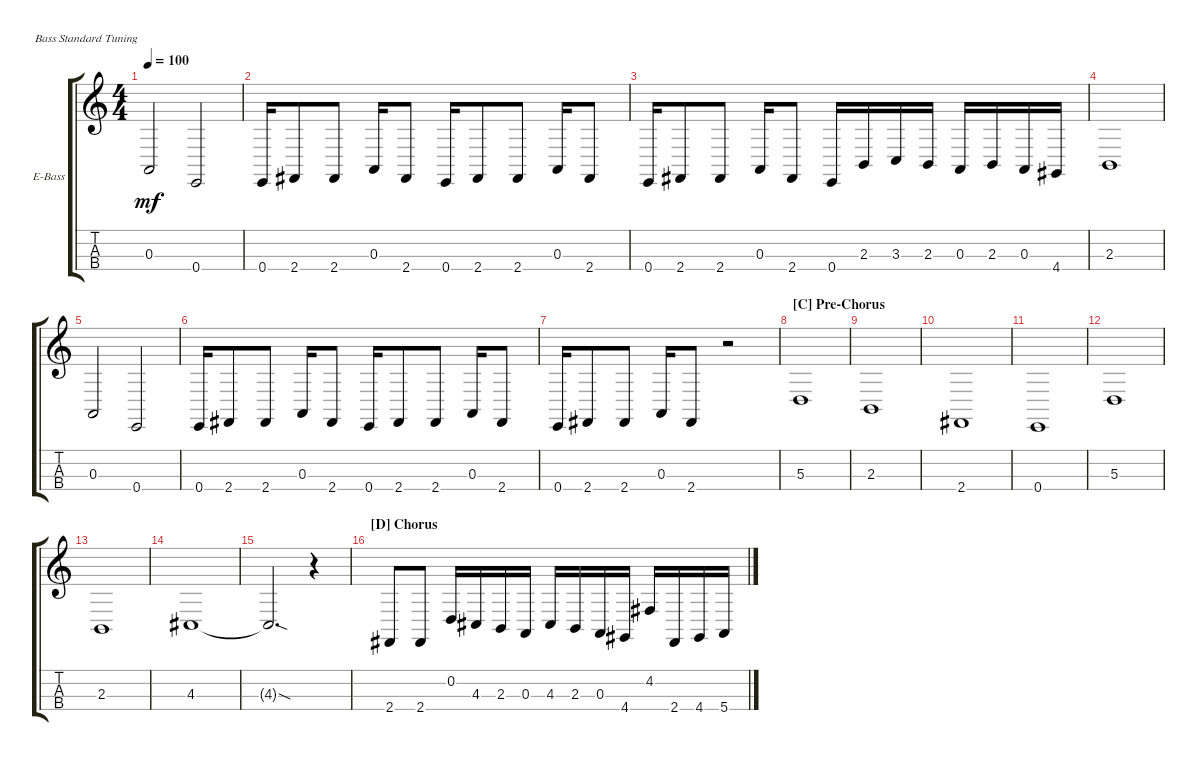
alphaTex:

\defaultSystemsLayout 4
\bracketExtendMode groupsimilarinstruments
\firstSystemTrackNameOrientation horizontal
\otherSystemsTrackNameOrientation horizontal
\track ("Electric Bass" "E-Bass") {instrument electricbassfinger}
\staff {score tabs}
\tuning (G2 D2 A1 E1)
\ts (4 4)
\tempo 100
\clef g2
\ks c
0.3.2{dy mf} 0.4.2 |
0.4.16 2.4.8 2.4.8 0.3.16 2.4.8 0.4.16 2.4.8 2.4.8 0.3.16 2.4.8 |
0.4.16 2.4.8 2.4.8 0.3.16 2.4.8 0.4.16 2.3.16 3.3.16 2.3.16 0.3.16 2.3.16 0.3.16 4.4.16 |
2.3.1 |
0.3.2 0.4.2 |
0.4.16 2.4.8 2.4.8 0.3.16 2.4.8 0.4.16 2.4.8 2.4.8 0.3.16 2.4.8 |
0.4.16 2.4.8 2.4.8 0.3.16 2.4.8 r.2 |
\section ("C" "Pre-Chorus")
5.3.1 |
2.3.1 |
2.4.1 |
0.4.1 |
5.3.1 |
2.3.1 |
4.3.1 |
4.3{sod t}.2{d} r.4 |
\section ("D" "Chorus")
2.4.8 2.4.8 0.2.16 4.3.16 2.3.16 0.3.16 4.3.16 2.3.16 0.3.16 4.4.16 4.2.16 2.4.16 4.4.16 5.4.16
